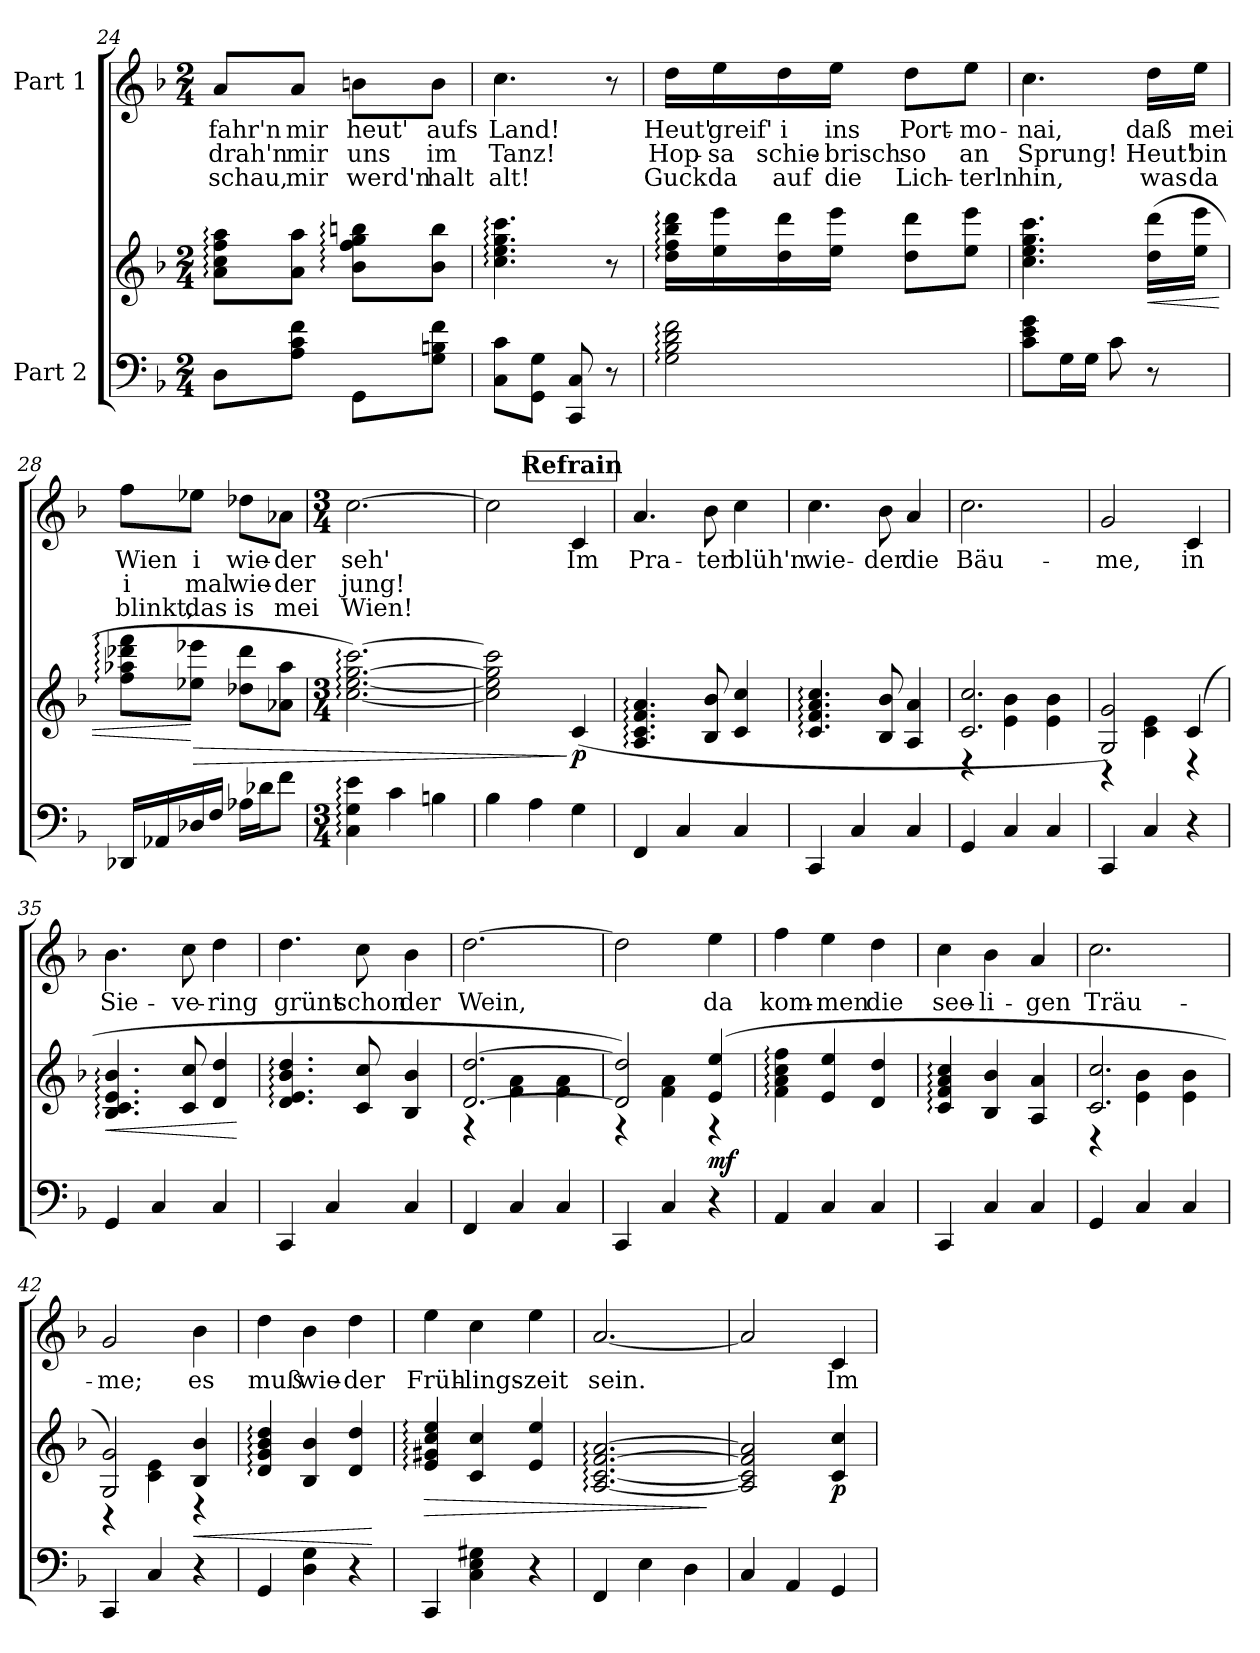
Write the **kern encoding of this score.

**kern	**kern	**dynam	**kern	**text	**text	**text
*part2	*part2	*part2	*part1	*part1	*part1	*part1
*staff3	*staff2	*staff2/3	*staff1	*staff1	*staff1	*staff1
*I"Part 2	*	*	*I"Part 1	*	*	*
*clefF4	*clefG2	*	*clefG2	*	*	*
*k[b-]	*k[b-]	*	*k[b-]	*	*	*
*M2/4	*M2/4	*	*M2/4	*	*	*
=24	=24	=24	=24	=24	=24	=24
!	!	!	!	!LO:LY:b	!LO:LY:b	!LO:LY:b
8D\L	8a\: 8cc\: 8ff\: 8aa\:L	.	8a/L	fahr'n	drah'n	schau,
!	!	!	!	!LO:LY:b	!LO:LY:b	!LO:LY:b
8A\ 8c\ 8f\J	8a\ 8aa\J	.	8a/J	mir	mir	mir
!	!	!	!	!LO:LY:b	!LO:LY:b	!LO:LY:b
8GG\L	8b-\: 8ff\: 8gg\: 8bbn\:L	.	8bn\L	heut'	uns	werd'n
!	!	!	!	!LO:LY:b	!LO:LY:b	!LO:LY:b
8G\ 8Bn\ 8f\J	8b-\ 8bb\J	.	8b\J	aufs	im	halt
=25	=25	=25	=25	=25	=25	=25
!	!	!	!	!LO:LY:b	!LO:LY:b	!LO:LY:b
8C\ 8c\L	4.cc\: 4.ee\: 4.gg\: 4.ccc\:	.	4.cc\	Land!	Tanz!	alt!
8GG\ 8G\J	.	.	.	.	.	.
8CC/ 8C/	.	.	.	.	.	.
8r	8r	.	8r	.	.	.
=26	=26	=26	=26	=26	=26	=26
!	!	!	!	!LO:LY:b	!LO:LY:b	!LO:LY:b
2G\: 2B-\: 2d\: 2f\:	16dd\: 16ff\: 16bb-\: 16ddd\:LL	.	16dd\LL	Heut'	Hop-	Guck
!	!	!	!	!LO:LY:b	!LO:LY:b	!LO:LY:b
.	16ee\ 16eee\	.	16ee\	greif'	-sa	da
!	!	!	!	!LO:LY:b	!LO:LY:b	!LO:LY:b
.	16dd\ 16ddd\	.	16dd\	i	schie-	auf
!	!	!	!	!LO:LY:b	!LO:LY:b	!LO:LY:b
.	16ee\ 16eee\JJ	.	16ee\JJ	ins	-brisch	die
!	!	!	!	!LO:LY:b	!LO:LY:b	!LO:LY:b
.	8dd\ 8ddd\L	.	8dd\L	Port-	so	Lich-
!	!	!	!	!LO:LY:b	!LO:LY:b	!LO:LY:b
.	8ee\ 8eee\J	.	8ee\J	-mo-	an	-terln
=27	=27	=27	=27	=27	=27	=27
!	!	!	!	!LO:LY:b	!LO:LY:b	!LO:LY:b
8c\ 8e\ 8g\L	4.cc\ 4.ee\ 4.gg\ 4.ccc\	.	4.cc\	-nai,	Sprung!	hin,
16G\L	.	.	.	.	.	.
16G\JJ	.	.	.	.	.	.
8c\	.	.	.	.	.	.
!	!	!LO:HP:b	!	!LO:LY:b	!LO:LY:b	!LO:LY:b
8r	(>16dd\ 16ddd\LL	<	16dd\LL	daß	Heut'	was
!	!	!	!	!LO:LY:b	!LO:LY:b	!LO:LY:b
.	16ee\ 16eee\JJ	.	16ee\JJ	mei	bin	da
=28	=28	=28	=28	=28	=28	=28
!	!	!	!	!LO:LY:b	!LO:LY:b	!LO:LY:b
16DD-X/LL	8ff\: 8aa-X\: 8ddd-X\: 8fff\:L	.	8ff\L	Wien	i	blinkt,
16AA-X/	.	.	.	.	.	.
!	!	!LO:HP:n=1:b	!	!LO:LY:b	!LO:LY:b	!LO:LY:b
16D-X/	8ee-X\ 8eee-X\J	[ >	8ee-X\J	i	mal	das
16F/JJ	.	.	.	.	.	.
!	!	!	!	!LO:LY:b	!LO:LY:b	!LO:LY:b
16A-X\LL	8dd-X\ 8ddd-\L	.	8dd-X\L	wie-	wie-	is
16d-X\J	.	.	.	.	.	.
!	!	!	!	!LO:LY:b	!LO:LY:b	!LO:LY:b
8f\J	8a-X\ 8aa-\J	.	8a-X\J	-der	-der	mei
=29	=29	=29	=29	=29	=29	=29
*M3/4	*M3/4	*	*M3/4	*	*	*
!	!	!	!	!LO:LY:b	!LO:LY:b	!LO:LY:b
4C\: 4G\: 4e\:	[2.cc\: [2.ee\: [2.gg\: [2.ccc\:)	.	[2.cc\	seh'	jung!	Wien!
4c\	.	.	.	.	.	.
4Bn\	.	.	.	.	.	.
!!LO:REH:place=s1:a:B:fs=14:t=Refrain:qo=2
=30	=30	=30	=30	=30	=30	=30
4B-\	2cc\] 2ee\] 2gg\] 2ccc\]	.	2cc\]	.	.	.
4A\	.	.	.	.	.	.
!	!	!LO:DY:n=1:b	!	!LO:LY:b	!	!
4G\	(>4c/	] p	4c/	Im	.	.
=31	=31	=31	=31	=31	=31	=31
!	!	!	!	!LO:LY:b	!	!
4FF/	4.A/: 4.c/: 4.f/: 4.a/:	.	4.a/	Pra-	.	.
4C/	.	.	.	.	.	.
!	!	!	!	!LO:LY:b	!	!
.	8B-/ 8b-/	.	8b-\	-ter	.	.
!	!	!	!	!LO:LY:b	!	!
4C/	4c/ 4cc/	.	4cc\	blüh'n	.	.
=32	=32	=32	=32	=32	=32	=32
!	!	!	!	!LO:LY:b	!	!
4CC/	4.c/: 4.f/: 4.a/: 4.cc/:	.	4.cc\	wie-	.	.
4C/	.	.	.	.	.	.
!	!	!	!	!LO:LY:b	!	!
.	8B-/ 8b-/	.	8b-\	-der	.	.
!	!	!	!	!LO:LY:b	!	!
4C/	4A/ 4a/	.	4a/	die	.	.
=33	=33	=33	=33	=33	=33	=33
*	*^	*	*	*	*	*
!	!	!	!	!	!LO:LY:b	!	!
4GG/	2.c/ 2.cc/	4r	.	2.cc\	Bäu-	.	.
4C/	.	4e\ 4b-\	.	.	.	.	.
4C/	.	4e\ 4b-\	.	.	.	.	.
=34	=34	=34	=34	=34	=34	=34	=34
!	!	!	!	!	!LO:LY:b	!	!
4CC/	2G/ 2g/)	4r	.	2g/	-me,	.	.
4C/	.	4c\ 4e\	.	.	.	.	.
!	!	!	!	!	!LO:LY:b	!	!
4r	(>4c/	4r	.	4c/	in	.	.
=35	=35	=35	=35	=35	=35	=35	=35
!	!	!	!LO:HP:b	!	!LO:LY:b	!	!
*	*v	*v	*	*	*	*	*
4GG/	4.B-/: 4.c/: 4.e/: 4.b-/:	<	4.b-\	Sie-	.	.
4C/	.	.	.	.	.	.
!	!	!	!	!LO:LY:b	!	!
.	8c/ 8cc/	.	8cc\	-ve-	.	.
!	!	!	!	!LO:LY:b	!	!
4C/	4d/ 4dd/	.	4dd\	-ring	.	.
.	.	[	.	.	.	.
=36	=36	=36	=36	=36	=36	=36
!	!	!	!	!LO:LY:b	!	!
4CC/	4.d/: 4.e/: 4.b-/: 4.dd/:	.	4.dd\	grünt	.	.
4C/	.	.	.	.	.	.
!	!	!	!	!LO:LY:b	!	!
.	8c/ 8cc/	.	8cc\	schon	.	.
!	!	!	!	!LO:LY:b	!	!
4C/	4B-/ 4b-/	.	4b-\	der	.	.
=37	=37	=37	=37	=37	=37	=37
*	*^	*	*	*	*	*
!	!	!	!	!	!LO:LY:b	!	!
4FF/	[2.d/ [2.dd/	4r	.	[2.dd\	Wein,	.	.
4C/	.	4f\ 4a\	.	.	.	.	.
4C/	.	4f\ 4a\	.	.	.	.	.
=38	=38	=38	=38	=38	=38	=38	=38
4CC/	2d/] 2dd/])	4r	.	2dd\]	.	.	.
4C/	.	4f\ 4a\	.	.	.	.	.
!	!	!	!LO:DY:b	!	!LO:LY:b	!	!
4r	(>4e/ 4ee/	4r	mf	4ee\	da	.	.
=39	=39	=39	=39	=39	=39	=39	=39
!	!	!	!	!	!LO:LY:b	!	!
*	*v	*v	*	*	*	*	*
4AA/	4f\: 4a\: 4cc\: 4ff\:	.	4ff\	kom-	.	.
!	!	!	!	!LO:LY:b	!	!
4C/	4e/ 4ee/	.	4ee\	-men	.	.
!	!	!	!	!LO:LY:b	!	!
4C/	4d/ 4dd/	.	4dd\	die	.	.
=40	=40	=40	=40	=40	=40	=40
!	!	!	!	!LO:LY:b	!	!
4CC/	4c/: 4f/: 4a/: 4cc/:	.	4cc\	see-	.	.
!	!	!	!	!LO:LY:b	!	!
4C/	4B-/ 4b-/	.	4b-\	-li-	.	.
!	!	!	!	!LO:LY:b	!	!
4C/	4A/ 4a/	.	4a/	-gen	.	.
=41	=41	=41	=41	=41	=41	=41
*	*^	*	*	*	*	*
!	!	!	!	!	!LO:LY:b	!	!
4GG/	2.c/ 2.cc/	4r	.	2.cc\	Träu-	.	.
4C/	.	4e\ 4b-\	.	.	.	.	.
4C/	.	4e\ 4b-\	.	.	.	.	.
=42	=42	=42	=42	=42	=42	=42	=42
!	!	!	!	!	!LO:LY:b	!	!
4CC/	2G/ 2g/)	4r	.	2g/	-me;	.	.
4C/	.	4c\ 4e\	.	.	.	.	.
!	!	!	!LO:HP:b	!	!LO:LY:b	!	!
4r	4B-/ 4b-/	4r	<	4b-\	es	.	.
=43	=43	=43	=43	=43	=43	=43	=43
!	!	!	!	!	!LO:LY:b	!	!
*	*v	*v	*	*	*	*	*
4GG/	4d/: 4g/: 4b-/: 4dd/:	.	4dd\	muß	.	.
!	!	!	!	!LO:LY:b	!	!
4D\ 4G\	4B-/ 4b-/	.	4b-\	wie-	.	.
!	!	!	!	!LO:LY:b	!	!
4r	4d/ 4dd/	.	4dd\	-der	.	.
.	.	[	.	.	.	.
=44	=44	=44	=44	=44	=44	=44
!	!	!LO:HP:b	!	!LO:LY:b	!	!
4CC/	4e/: 4g#X/: 4cc/: 4ee/:	>	4ee\	Früh-	.	.
!	!	!	!	!LO:LY:b	!	!
4C\ 4E\ 4G#X\	4c/ 4cc/	.	4cc\	-lings-	.	.
!	!	!	!	!LO:LY:b	!	!
4r	4e/ 4ee/	.	4ee\	-zeit	.	.
=45	=45	=45	=45	=45	=45	=45
!	!	!	!	!LO:LY:b	!	!
4FF/	[2.A/: [2.c/: [2.f/: [2.a/:	.	[2.a/	sein.	.	.
4E\	.	.	.	.	.	.
4D\	.	.	.	.	.	.
.	.	]	.	.	.	.
=46	=46	=46	=46	=46	=46	=46
4C/	2A/] 2c/] 2f/] 2a/]	.	2a/]	.	.	.
4AA/	.	.	.	.	.	.
!	!	!LO:DY:b	!	!LO:LY:b	!	!
4GG/	4c/ 4cc/	p	4c/	Im	.	.
=	=	=	=	=	=	=
*-	*-	*-	*-	*-	*-	*-
